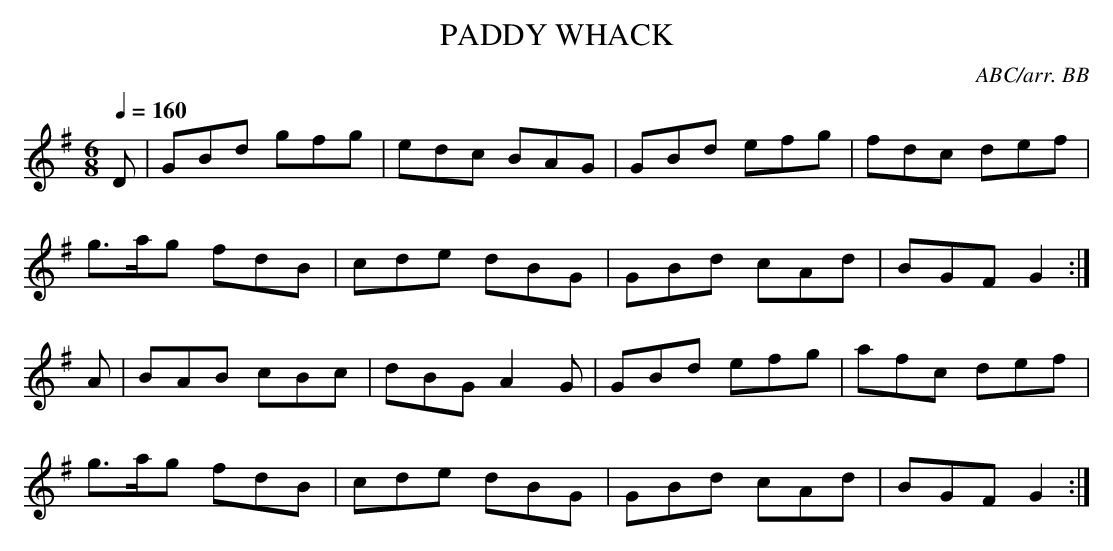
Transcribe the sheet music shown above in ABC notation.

X:1
T:PADDY WHACK
C:ABC/arr. BB
Y:"quick"
Q:1/4=160
L:1/8
M:6/8
K:G
D|GBd gfg|edc BAG|GBd efg|fdc def|
g>ag fdB|cde dBG|GBd cAd|BGF G2 :|
A|BAB cBc|dBG A2G|GBd efg|afc def|
g>ag fdB|cde dBG|GBd cAd|BGF G2 :|
